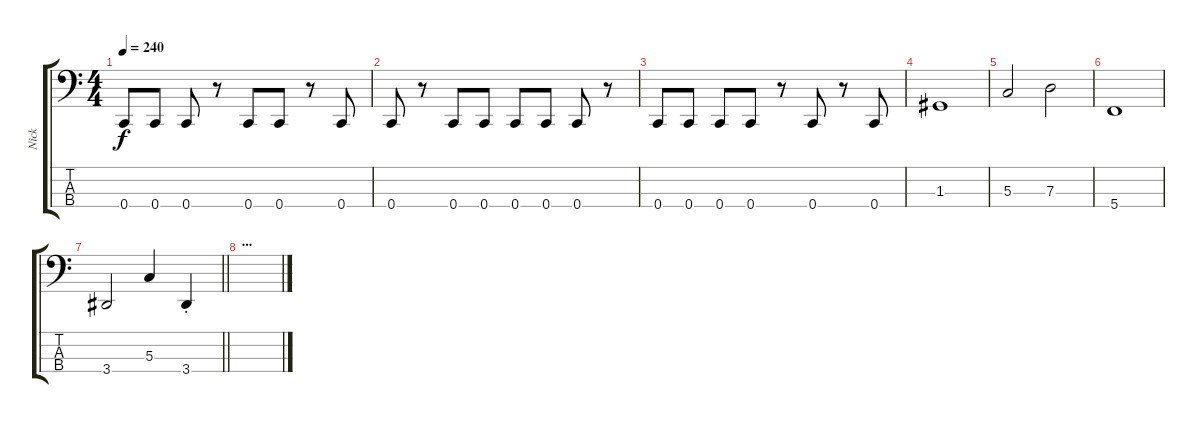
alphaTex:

\track ("Nick" "Nick") {instrument slapbass1}
\staff {score tabs}
\tuning (G2 C2 G1 C1) {hide}
\ts (4 4)
\tempo 240
\clef f4
\ks c
0.4.8{dy f} 0.4.8 0.4.8 r.8 0.4.8 0.4.8 r.8 0.4.8 |
0.4.8 r.8 0.4.8 0.4.8 0.4.8 0.4.8 0.4.8 r.8 |
0.4.8 0.4.8 0.4.8 0.4.8 r.8 0.4.8 r.8 0.4.8 |
1.3.1 |
5.3.2 7.3.2 |
5.4.1 |
\barLineRight lightlight
3.4.2 5.3.4 3.4{st}.4 |
\section ("" "...")
